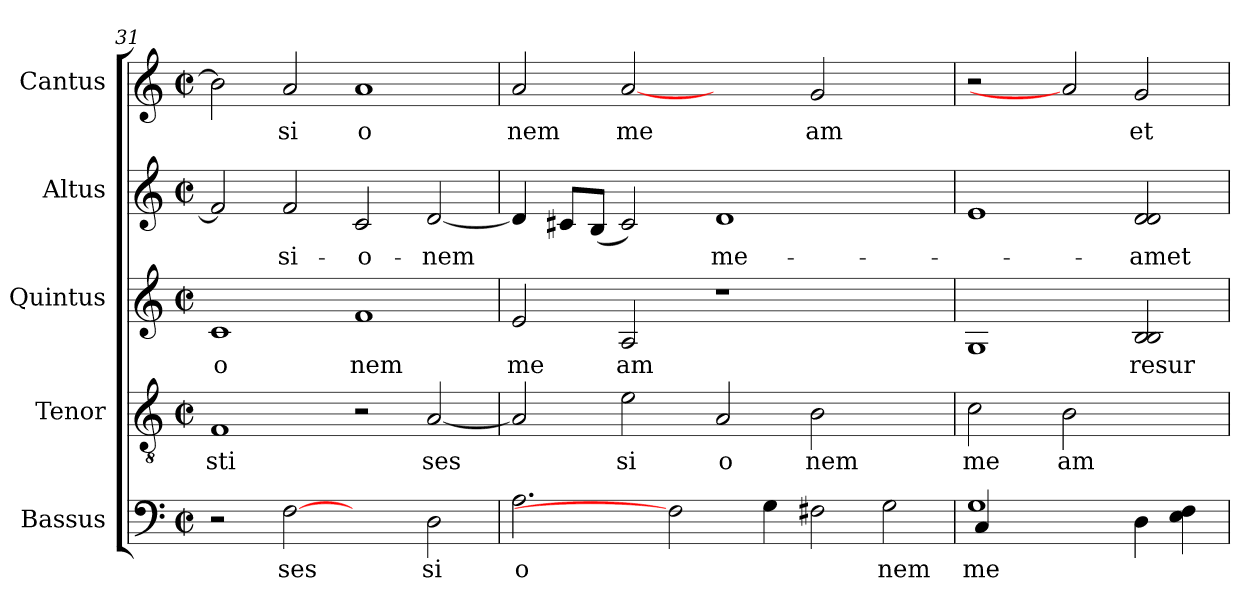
**kern	**text	**kern	**text	**kern	**text	**kern	**text	**kern	**text
*part5	*part5	*part4	*part4	*part3	*part3	*part2	*part2	*part1	*part1
*staff5	*staff5	*staff4	*staff4	*staff3	*staff3	*staff2	*staff2	*staff1	*staff1
*I"Bassus	*	*I"Tenor	*	*I"Quintus	*	*I"Altus	*	*I"Cantus	*
*clefF4	*	*clefGv2	*	*clefG2	*	*clefG2	*	*clefG2	*
*k[]	*	*k[]	*	*k[]	*	*k[]	*	*k[]	*
*C:	*	*C:	*	*C:	*	*C:	*	*C:	*
*M2/2	*	*M2/2	*	*M2/2	*	*M2/2	*	*M2/2	*
*met(c|)	*	*met(c|)	*	*met(c|)	*	*met(c|)	*	*met(c|)	*
=31	=31	=31	=31	=31	=31	=31	=31	=31	=31
!	!	!	!LO:LY:b:cj	!	!LO:LY:b:cj	!	!LO:LY:b:cj	!	!LO:LY:b:cj
2r	.	1F	sti	1c	o	2f/]	--	2b-\]	.
!	!LO:LY:b:cj	!	!	!	!	!	!LO:LY:b:cj	!	!LO:LY:b:cj
[2F	ses	.	.	.	.	2f/	-si-	2a/	si
!	!	!	!	!	!LO:LY:b:cj	!	!LO:LY:b:cj	!	!LO:LY:b:cj
2ryy	.	2r	.	1f	nem	2c/	-o-	1a	o
!	!LO:LY:b:cj	!	!LO:LY:b:cj	!	!	!	!LO:LY:b:cj	!	!
2D\	si	[<2A/	ses	.	.	[<2d/	-nem	.	.
=32	=32	=32	=32	=32	=32	=32	=32	=32	=32
!	!LO:LY:b:cj	!	!LO:LY:b:cj	!	!LO:LY:b:cj	!	!LO:LY:b:cj	!	!LO:LY:b:cj
2.A\	o	2A/]	.	2e/	me	4d/]	.	2a/	nem
!	!	!	!	!	!	!	!LO:LY:b:cj	!	!
.	.	.	.	.	.	8c#/L	.	.	.
!	!	!	!	!	!	!	!LO:LY:b:cj	!	!
.	.	.	.	.	.	(>8B/J	.	.	.
!	!	!	!LO:LY:b:cj	!	!LO:LY:b:cj	!	!LO:LY:b:cj	!	!LO:LY:b:cj
.	.	2e\	si	2A/	am	2c#/)	.	[2a	me
2F]	.	.	.	.	.	.	.	.	.
!	!	!	!LO:LY:b:cj	!	!	!	!LO:LY:b:cj	!	!
.	.	2A/	o	1r	.	1d	me-	2ryy	.
!	!LO:LY:b:cj	!	!	!	!	!	!	!	!
4G\	.	.	.	.	.	.	.	.	.
!	!LO:LY:b:cj	!	!LO:LY:b:cj	!	!	!	!	!	!LO:LY:b:cj
2F#X\	.	2B\	nem	.	.	.	.	2g/	am
!	!LO:LY:b:cj	!	!	!	!	!	!	!	!
2G\	nem	2ryy	.	2ryy	.	2ryy	.	2ryy	.
=33	=33	=33	=33	=33	=33	=33	=33	=33	=33
*^	*	*	*	*	*	*	*	*	*
!	!	!LO:LY:b:cj	!	!LO:LY:b:cj	!	!	!	!	!	!
1G	4C/	me	2c\	me	1G	.	1e	.	2r	.
.	1ryy	.	.	.	.	.	.	.	.	.
!	!	!	!	!LO:LY:b:cj	!	!	!	!	!	!
.	.	.	2B\	am	.	.	.	.	2a]	.
!	!	!LO:LY:b:cj	!	!	!	!LO:LY:b:cj	!	!LO:LY:b:cj	!	!LO:LY:b:cj
4D\	.	.	2ryy	.	2B/ 2B/	resur	2d/ 2d/	-amet	2g/	et
!	!	!LO:LY:b:cj	!	!	!	!	!	!	!	!
4E\ 4F\	4ryy	.	.	.	.	.	.	.	.	.
*v	*v	*	*	*	*	*	*	*	*	*
=	=	=	=	=	=	=	=	=	=
*-	*-	*-	*-	*-	*-	*-	*-	*-	*-
